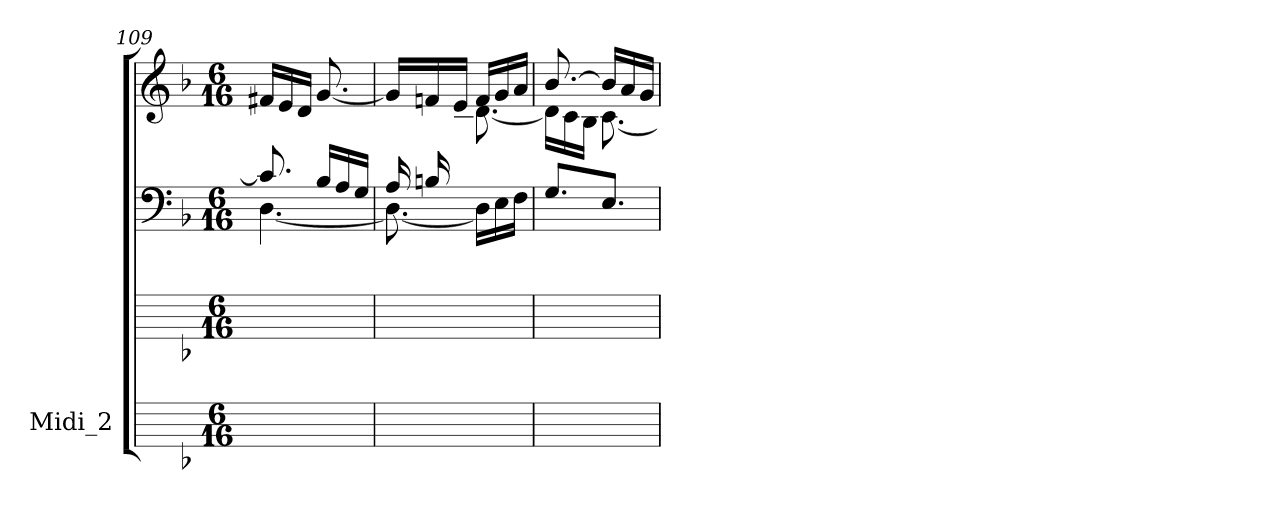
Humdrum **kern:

**kern	**kern	**kern	**kern
*part1	*part1	*part1	*part1
*staff4	*staff3	*staff2	*staff1
*I"Midi_2	*	*	*
*	*	*clefF4	*clefG2
*k[b-]	*k[b-]	*k[b-]	*k[b-]
*F:	*F:	*F:	*F:
*M6/16	*M6/16	*M6/16	*M6/16
=109	=109	=109	=109
*	*	*^	*
*	*	*	*^	*
4.ryy	4.ryy	8.c/]	[4.D	4.ryy	16f#X/LL
.	.	.	.	.	16e/
.	.	.	.	.	16d/JJ
.	.	16B-/LL	.	.	[8.g/
.	.	16A/	.	.	.
.	.	16G/JJ	.	.	.
=110	=110	=110	=110	=110	=110
*	*	*	*	*	*^
4.ryy	4.ryy	16A/LL	8.D_	4.ryy	16gLL]	8ryy
.	.	16Bn/	.	.	16fn	.
.	.	4ryy	.	.	16eJJ	16c#X/JJ
.	.	.	16DLL]	.	16fLL	[8.d\
.	.	.	16E	.	16g	.
.	.	.	16FJJ	.	16aJJ	.
*	*	*	*v	*v	*	*
=111	=111	=111	=111	=111	=111
4.ryy	4.ryy	8.GL	4.ryy	[8.b-/	16d\LL]
.	.	.	.	.	16c\
.	.	.	.	.	16B-\JJ
.	.	8.EJ	.	16b-LL]	[8.c\
.	.	.	.	16a	.
.	.	.	.	16gJJ	.
*	*	*v	*v	*	*
*	*	*	*v	*v
=	=	=	=
*-	*-	*-	*-
